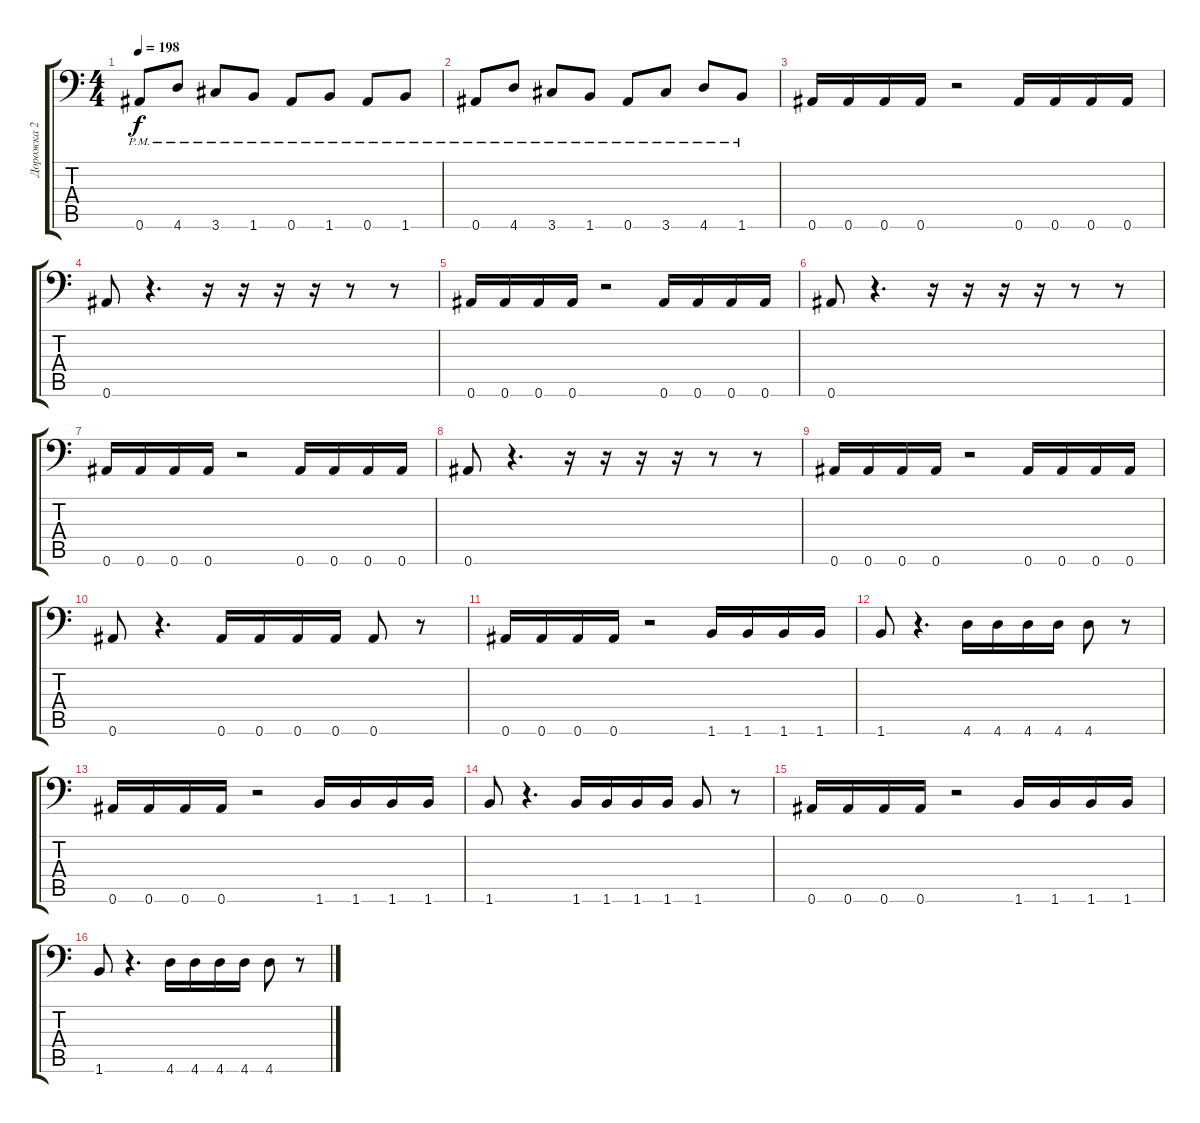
\track ("Дорожка 2" "Дорожка 2") {instrument distortionguitar}
\staff {score tabs}
\tuning (Bb3 F3 Db3 Ab2 Eb2 Bb1) {hide}
\ts (4 4)
\tempo 198
\clef f4
\ks c
0.6{pm}.8{dy f} 4.6{pm}.8 3.6{pm}.8 1.6{pm}.8 0.6{pm}.8 1.6{pm}.8 0.6{pm}.8 1.6{pm}.8 |
0.6{pm}.8 4.6{pm}.8 3.6{pm}.8 1.6{pm}.8 0.6{pm}.8 3.6{pm}.8 4.6{pm}.8 1.6{pm}.8 |
0.6.16 0.6.16 0.6.16 0.6.16 r.2 0.6.16 0.6.16 0.6.16 0.6.16 |
0.6.8 r.4{d} r.16 r.16 r.16 r.16 r.8 r.8 |
0.6.16 0.6.16 0.6.16 0.6.16 r.2 0.6.16 0.6.16 0.6.16 0.6.16 |
0.6.8 r.4{d} r.16 r.16 r.16 r.16 r.8 r.8 |
0.6.16 0.6.16 0.6.16 0.6.16 r.2 0.6.16 0.6.16 0.6.16 0.6.16 |
0.6.8 r.4{d} r.16 r.16 r.16 r.16 r.8 r.8 |
0.6.16 0.6.16 0.6.16 0.6.16 r.2 0.6.16 0.6.16 0.6.16 0.6.16 |
0.6.8 r.4{d} 0.6.16 0.6.16 0.6.16 0.6.16 0.6.8 r.8 |
0.6.16 0.6.16 0.6.16 0.6.16 r.2 1.6.16 1.6.16 1.6.16 1.6.16 |
1.6.8 r.4{d} 4.6.16 4.6.16 4.6.16 4.6.16 4.6.8 r.8 |
0.6.16 0.6.16 0.6.16 0.6.16 r.2 1.6.16 1.6.16 1.6.16 1.6.16 |
1.6.8 r.4{d} 1.6.16 1.6.16 1.6.16 1.6.16 1.6.8 r.8 |
0.6.16 0.6.16 0.6.16 0.6.16 r.2 1.6.16 1.6.16 1.6.16 1.6.16 |
1.6.8 r.4{d} 4.6.16 4.6.16 4.6.16 4.6.16 4.6.8 r.8
